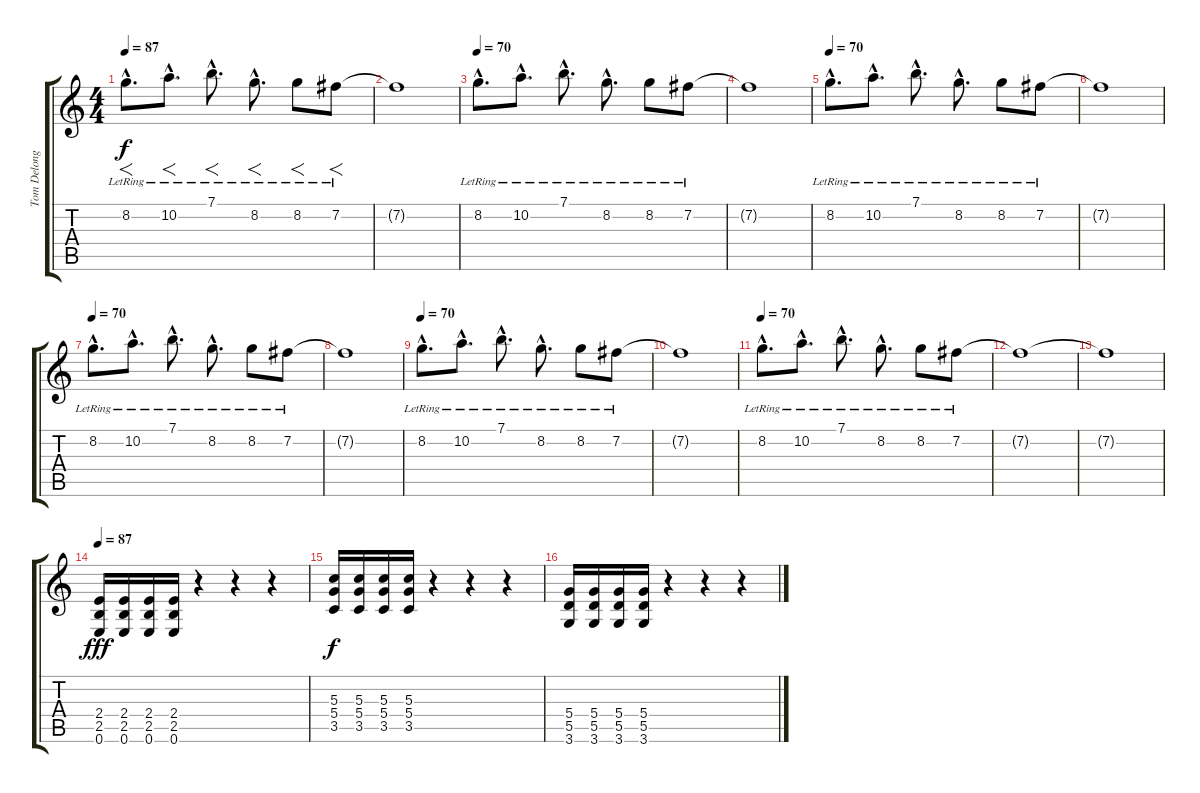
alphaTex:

\track ("Tom Delonge" "Tom Delong") {instrument distortionguitar}
\staff {score tabs}
\tuning (E4 B3 G3 D3 A2 E2) {hide}
\ts (4 4)
\tempo 87
\tempo 70
\tempo 87
\clef g2
\ks c
8.2{hac lr}.8{f d dy f instrument acousticgrandpiano} 10.2{hac lr}.8{f d} 7.1{hac lr}.8{f d} 8.2{hac lr}.8{f d} 8.2{lr}.8{f} 7.2{lr}.8{f} |
7.2{t}.1 |
\tempo 70
8.2{hac lr}.8{d instrument acousticgrandpiano} 10.2{hac lr}.8{d} 7.1{hac lr}.8{d} 8.2{hac lr}.8{d} 8.2{lr}.8 7.2{lr}.8 |
7.2{t}.1 |
\tempo 70
8.2{hac lr}.8{d instrument acousticgrandpiano} 10.2{hac lr}.8{d} 7.1{hac lr}.8{d} 8.2{hac lr}.8{d} 8.2{lr}.8 7.2{lr}.8 |
7.2{t}.1 |
\tempo 70
8.2{hac lr}.8{d instrument acousticgrandpiano} 10.2{hac lr}.8{d} 7.1{hac lr}.8{d} 8.2{hac lr}.8{d} 8.2{lr}.8 7.2{lr}.8 |
7.2{t}.1 |
\tempo 70
8.2{hac lr}.8{d instrument acousticgrandpiano} 10.2{hac lr}.8{d} 7.1{hac lr}.8{d} 8.2{hac lr}.8{d} 8.2{lr}.8 7.2{lr}.8 |
7.2{t}.1 |
\tempo 70
8.2{hac lr}.8{d instrument acousticgrandpiano} 10.2{hac lr}.8{d} 7.1{hac lr}.8{d} 8.2{hac lr}.8{d} 8.2{lr}.8 7.2{lr}.8 |
7.2{t}.1 |
7.2{t}.1 |
\tempo 87
(2.4 2.5 0.6).16{dy fff volume 16 instrument distortionguitar} (2.4 2.5 0.6).16 (2.4 2.5 0.6).16 (2.4 2.5 0.6).16 r.4 r.4 r.4 |
(5.3 5.4 3.5).16{dy f} (5.3 5.4 3.5).16 (5.3 5.4 3.5).16 (5.3 5.4 3.5).16 r.4 r.4 r.4 |
(5.4 5.5 3.6).16 (5.4 5.5 3.6).16 (5.4 5.5 3.6).16 (5.4 5.5 3.6).16 r.4 r.4 r.4
